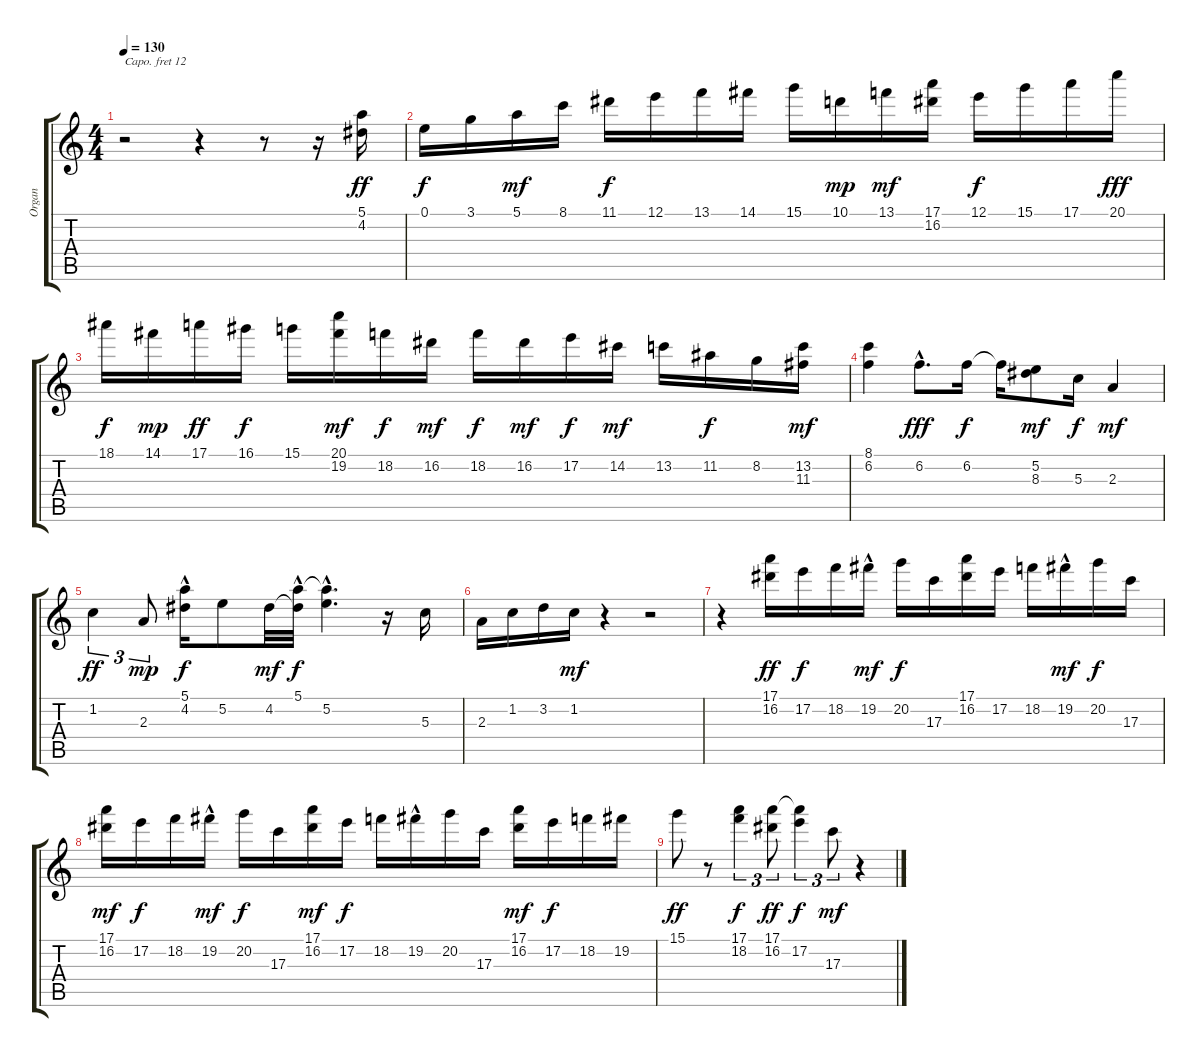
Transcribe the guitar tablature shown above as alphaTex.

\track ("Organ" "Organ") {instrument rockorgan}
\staff {score tabs}
\capo 12
\tuning (E4 B3 G3 D3 A2 E2) {hide}
\ts (4 4)
\tempo 130
\clef g2
\ks c
r.2{dy f} r.4 r.8 r.16 (5.1 4.2).16{dy ff} |
0.1.16{dy f} 3.1.16 5.1.16{dy mf} 8.1.16 11.1.16{dy f} 12.1.16 13.1.16 14.1.16 15.1.16 10.1.16{dy mp} 13.1.16{dy mf} (17.1 16.2).16 12.1.16{dy f} 15.1.16 17.1.16 20.1.16{dy fff} |
18.1.16{dy f} 14.1.16{dy mp} 17.1.16{dy ff} 16.1.16{dy f} 15.1.16 (20.1 19.2).16{dy mf} 18.2.16{dy f} 16.2.16{dy mf} 18.2.16{dy f} 16.2.16{dy mf} 17.2.16{dy f} 14.2.16{dy mf} 13.2.16 11.2.16{dy f} 8.2.16 (13.2 11.3).16{dy mf} |
(8.1 6.2).4 6.2{hac}.8{d dy fff} 6.2.16{dy f} 6.2{t}.16 (5.2 8.3).8{dy mf} 5.3.16{dy f} 2.3.4{dy mf} |
1.2.4{tu (3 2) dy ff} 2.3.8{tu (3 2) dy mp} (5.1{hac} 4.2{hac}).16{dy f} 5.2.8 4.2.32{dy mf} (5.1{hac} 4.2{t}).32{dy f} (5.1{hac t} 5.2{hac}).4{d} r.16 5.3.16 |
2.3.16 1.2.16 3.2.16 1.2.16{dy mf} r.4 r.2 |
r.4 (17.1 16.2).16{dy ff} 17.2.16{dy f} 18.2.16 19.2{hac}.16{dy mf} 20.2.16{dy f} 17.3.16 (17.1 16.2).16 17.2.16 18.2.16 19.2{hac}.16{dy mf} 20.2.16{dy f} 17.3.16 |
(17.1 16.2).16{dy mf} 17.2.16{dy f} 18.2.16 19.2{hac}.16{dy mf} 20.2.16{dy f} 17.3.16 (17.1 16.2).16{dy mf} 17.2.16{dy f} 18.2.16 19.2{hac}.16 20.2.16 17.3.16 (17.1 16.2).16{dy mf} 17.2.16{dy f} 18.2.16 19.2.16 |
15.1.8{dy ff} r.8 (17.1 18.2).4{tu (3 2) dy f} (17.1 16.2).8{tu (3 2) dy ff} (17.1{t} 17.2).4{tu (3 2) dy f} 17.3.8{tu (3 2) dy mf} r.4
